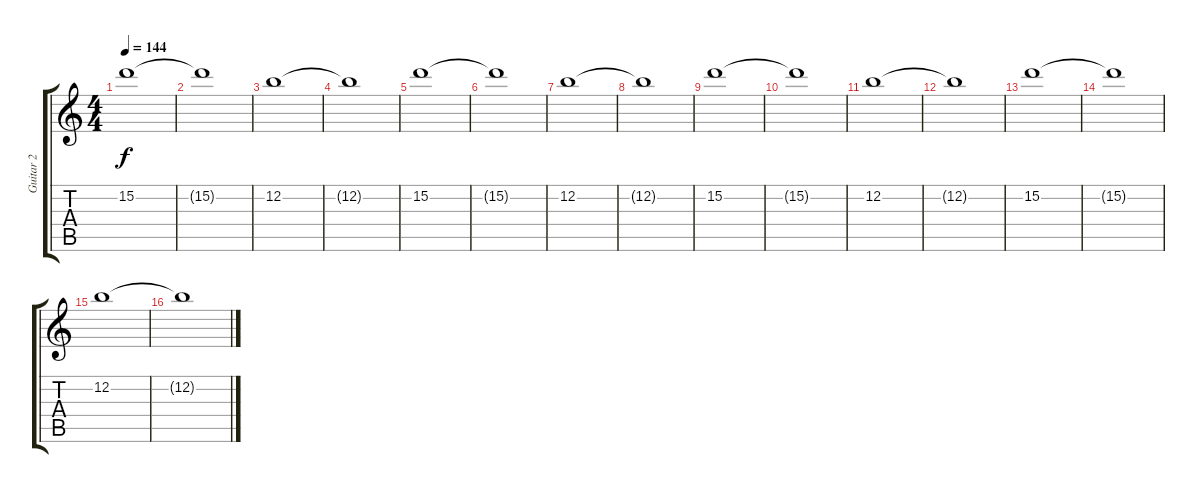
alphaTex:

\track ("Guitar 2" "Guitar 2") {instrument distortionguitar}
\staff {score tabs}
\tuning (E4 B3 G3 D3 A2 E2) {hide}
\ts (4 4)
\tempo 144
\clef g2
\ks c
15.2.1{dy f} |
15.2{t}.1 |
12.2.1 |
12.2{t}.1 |
15.2.1 |
15.2{t}.1 |
12.2.1 |
12.2{t}.1 |
15.2.1 |
15.2{t}.1 |
12.2.1 |
12.2{t}.1 |
15.2.1 |
15.2{t}.1 |
12.2.1 |
12.2{t}.1
